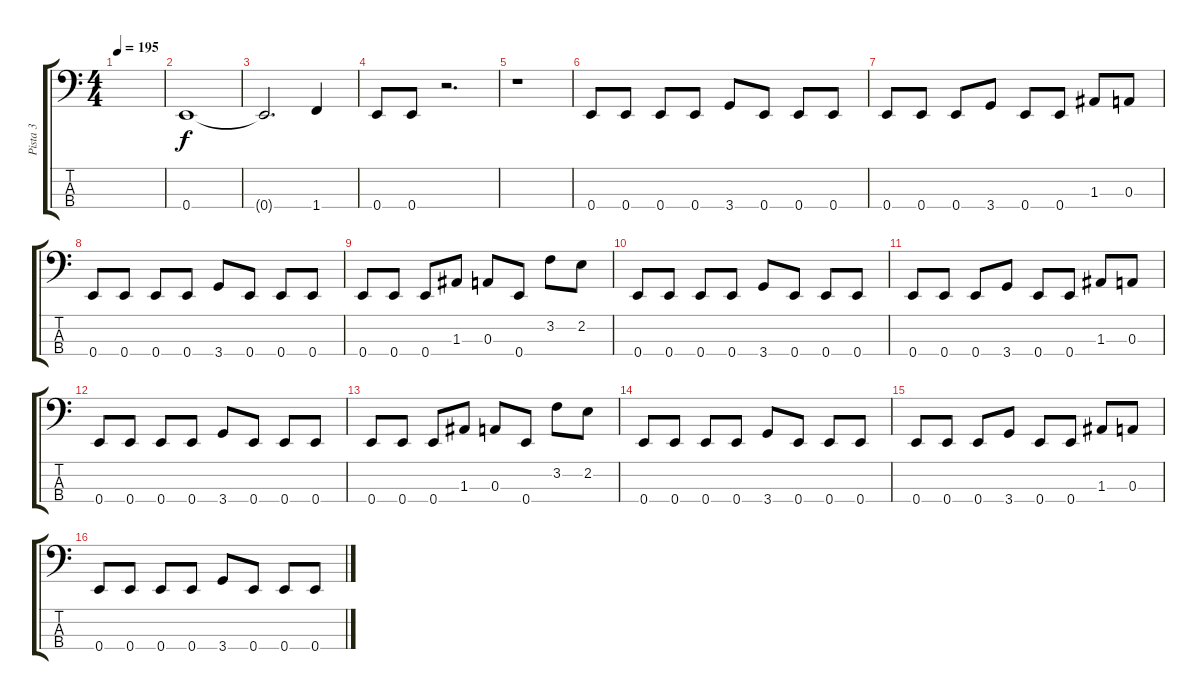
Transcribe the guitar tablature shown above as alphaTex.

\track ("Pista 3" "Pista 3") {instrument electricbassfinger}
\staff {score tabs}
\tuning (G2 D2 A1 E1) {hide}
\ts (4 4)
\tempo 195
\clef f4
\ks c
|
0.4.1 |
0.4{t}.2{d} 1.4.4 |
0.4.8 0.4.8 r.2{d} |
r.1 |
0.4.8 0.4.8 0.4.8 0.4.8 3.4.8 0.4.8 0.4.8 0.4.8 |
0.4.8 0.4.8 0.4.8 3.4.8 0.4.8 0.4.8 1.3.8 0.3.8 |
0.4.8 0.4.8 0.4.8 0.4.8 3.4.8 0.4.8 0.4.8 0.4.8 |
0.4.8 0.4.8 0.4.8 1.3.8 0.3.8 0.4.8 3.2.8 2.2.8 |
0.4.8 0.4.8 0.4.8 0.4.8 3.4.8 0.4.8 0.4.8 0.4.8 |
0.4.8 0.4.8 0.4.8 3.4.8 0.4.8 0.4.8 1.3.8 0.3.8 |
0.4.8 0.4.8 0.4.8 0.4.8 3.4.8 0.4.8 0.4.8 0.4.8 |
0.4.8 0.4.8 0.4.8 1.3.8 0.3.8 0.4.8 3.2.8 2.2.8 |
0.4.8 0.4.8 0.4.8 0.4.8 3.4.8 0.4.8 0.4.8 0.4.8 |
0.4.8 0.4.8 0.4.8 3.4.8 0.4.8 0.4.8 1.3.8 0.3.8 |
0.4.8 0.4.8 0.4.8 0.4.8 3.4.8 0.4.8 0.4.8 0.4.8
